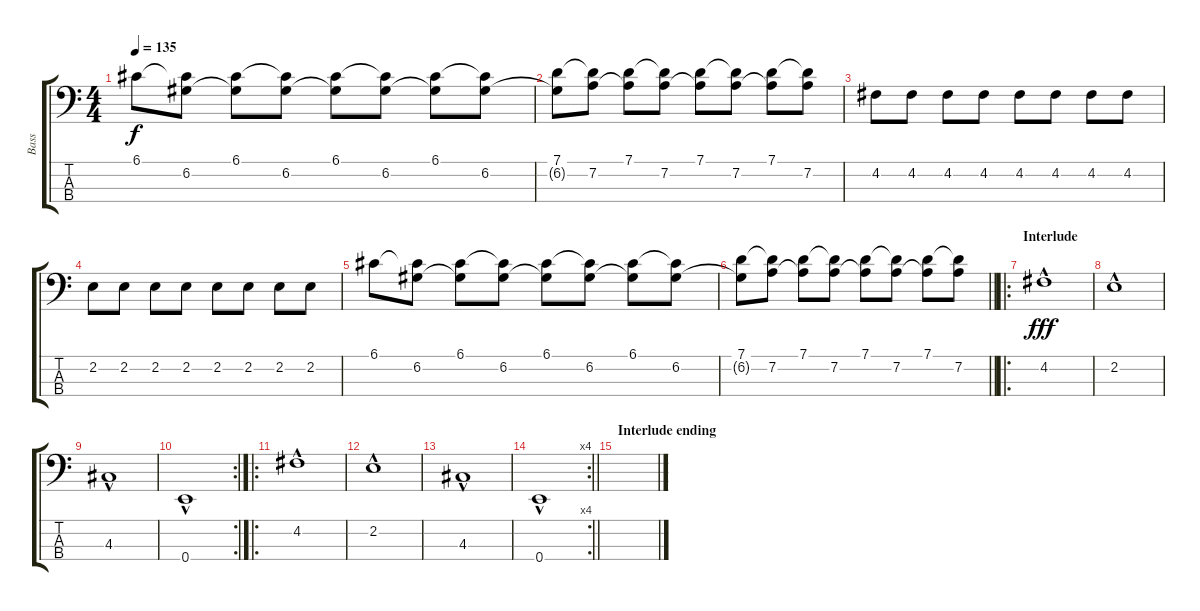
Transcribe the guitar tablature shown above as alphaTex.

\track ("Bass" "Bass") {instrument electricbassfinger}
\staff {score tabs}
\tuning (G2 D2 A1 E1) {hide}
\ts (4 4)
\tempo 135
\clef f4
\ks c
6.1.8{dy f} (6.1{t} 6.2).8 (6.1 6.2{t}).8 (6.1{t} 6.2).8 (6.1 6.2{t}).8 (6.1{t} 6.2).8 (6.1 6.2{t}).8 (6.1{t} 6.2).8 |
(7.1 6.2{t}).8 (7.1{t} 7.2).8 (7.1 7.2{t}).8 (7.1{t} 7.2).8 (7.1 7.2{t}).8 (7.1{t} 7.2).8 (7.1 7.2{t}).8 (7.1{t} 7.2).8 |
4.2.8 4.2.8 4.2.8 4.2.8 4.2.8 4.2.8 4.2.8 4.2.8 |
2.2.8 2.2.8 2.2.8 2.2.8 2.2.8 2.2.8 2.2.8 2.2.8 |
6.1.8 (6.1{t} 6.2).8 (6.1 6.2{t}).8 (6.1{t} 6.2).8 (6.1 6.2{t}).8 (6.1{t} 6.2).8 (6.1 6.2{t}).8 (6.1{t} 6.2).8 |
\barLineRight lightlight
(7.1 6.2{t}).8 (7.1{t} 7.2).8 (7.1 7.2{t}).8 (7.1{t} 7.2).8 (7.1 7.2{t}).8 (7.1{t} 7.2).8 (7.1 7.2{t}).8 (7.1{t} 7.2).8 |
\ro
\section ("" "Interlude")
4.2{hac}.1{dy fff} |
2.2{hac}.1 |
4.3{hac}.1 |
\rc 2
0.4{hac}.1 |
\ro
4.2{hac}.1 |
2.2{hac}.1 |
4.3{hac}.1 |
\rc 4
\barLineRight lightlight
0.4{hac}.1 |
\section ("" "Interlude ending")
